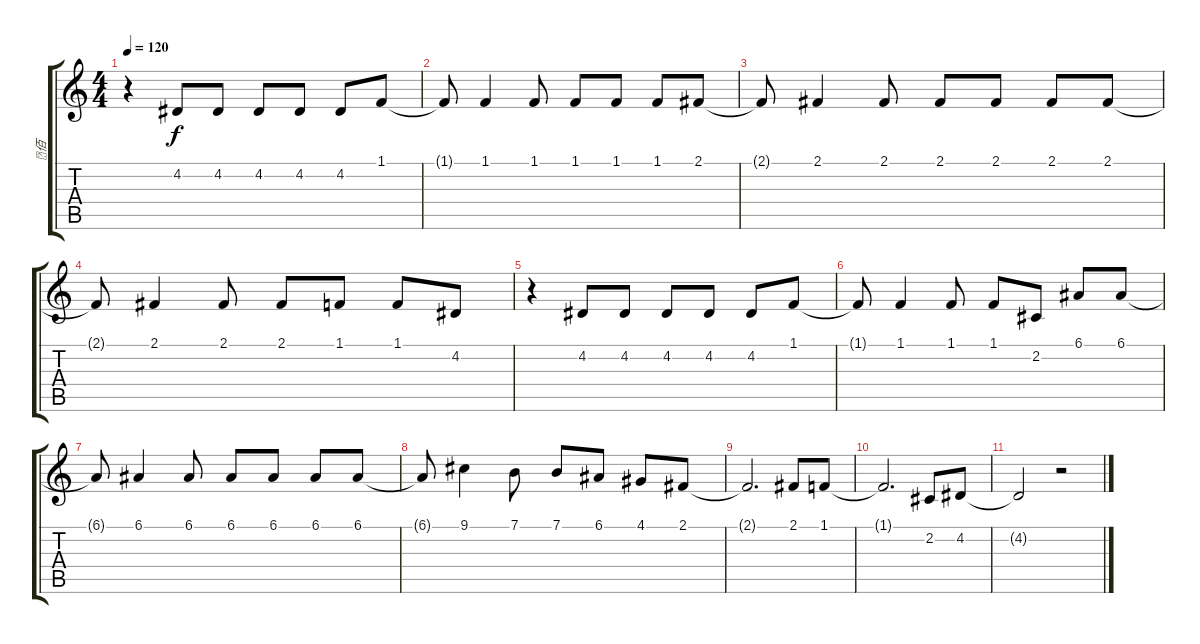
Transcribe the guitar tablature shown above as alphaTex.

\track ("佰" "佰") {instrument oboe}
\staff {score tabs}
\tuning (E4 B3 G3 D3 A2 E2) {hide}
\ts (4 4)
\tempo 120
\clef g2
\ks c
r.4{dy f} 4.2.8 4.2.8 4.2.8 4.2.8 4.2.8 1.1.8 |
1.1{t}.8 1.1.4 1.1.8 1.1.8 1.1.8 1.1.8 2.1.8 |
2.1{t}.8 2.1.4 2.1.8 2.1.8 2.1.8 2.1.8 2.1.8 |
2.1{t}.8 2.1.4 2.1.8 2.1.8 1.1.8 1.1.8 4.2.8 |
r.4 4.2.8 4.2.8 4.2.8 4.2.8 4.2.8 1.1.8 |
1.1{t}.8 1.1.4 1.1.8 1.1.8 2.2.8 6.1.8 6.1.8 |
6.1{t}.8 6.1.4 6.1.8 6.1.8 6.1.8 6.1.8 6.1.8 |
6.1{t}.8 9.1.4 7.1.8 7.1.8 6.1.8 4.1.8 2.1.8 |
2.1{t}.2{d} 2.1.8 1.1.8 |
1.1{t}.2{d} 2.2.8 4.2.8 |
4.2{t}.2 r.2
